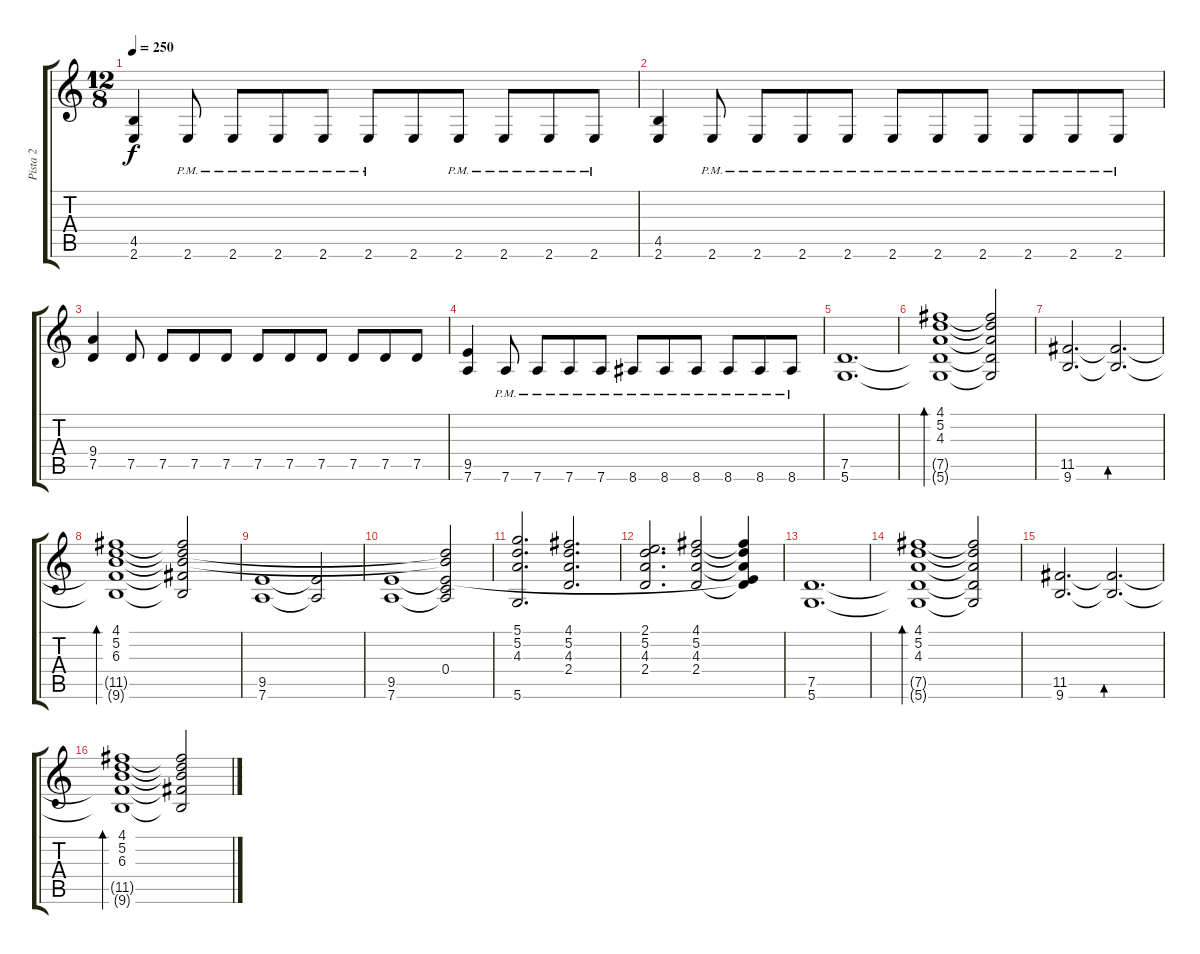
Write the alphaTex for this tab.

\track ("Pista 2" "Pista 2") {instrument distortionguitar}
\staff {score tabs}
\tuning (D4 A3 F3 C3 G2 D2) {hide}
\ts (12 8)
\tempo 250
\clef g2
\ks c
(4.5 2.6).4{dy f} 2.6{pm}.8 2.6{pm}.8 2.6{pm}.8 2.6{pm}.8 2.6{pm}.8 2.6.8 2.6{pm}.8 2.6{pm}.8 2.6{pm}.8 2.6{pm}.8 |
(4.5 2.6).4 2.6{pm}.8 2.6{pm}.8 2.6{pm}.8 2.6{pm}.8 2.6{pm}.8 2.6{pm}.8 2.6{pm}.8 2.6{pm}.8 2.6{pm}.8 2.6{pm}.8 |
(9.4 7.5).4 7.5.8 7.5.8 7.5.8 7.5.8 7.5.8 7.5.8 7.5.8 7.5.8 7.5.8 7.5.8 |
(9.5 7.6).4 7.6{pm}.8 7.6{pm}.8 7.6{pm}.8 7.6{pm}.8 8.6{pm}.8 8.6{pm}.8 8.6{pm}.8 8.6{pm}.8 8.6{pm}.8 8.6{pm}.8 |
(7.5 5.6).1{d} |
(4.1 5.2 4.3 7.5{t} 5.6{t}).1{bd 480} (4.1{t} 5.2{t} 4.3{t} 7.5{t} 5.6{t}).2 |
(11.5 9.6).2{d} (11.5{t} 9.6{t}).2{d bd 480} |
(4.1 5.2 6.3 11.5{t} 9.6{t}).1{bd 480} (4.1{t} 5.2{t} 6.3{t} 11.5{t} 9.6{t}).2 |
(9.5 7.6).1 (9.5{t} 7.6{t}).2 |
(9.5 7.6).1 (5.2{t} 6.3{t} 0.4 9.5{t} 7.6{t}).2 |
(5.1 5.2 4.3 5.6).2{d} (4.1 5.2 4.3 2.4).2{d} |
(2.1 5.2 4.3 2.4).2{d} (4.1 5.2 4.3 2.4).2 (4.1{t} 5.2{t} 4.3{t} 2.4{t} 9.5{t}).4 |
(7.5 5.6).1{d} |
(4.1 5.2 4.3 7.5{t} 5.6{t}).1{bd 480} (4.1{t} 5.2{t} 4.3{t} 7.5{t} 5.6{t}).2 |
(11.5 9.6).2{d} (11.5{t} 9.6{t}).2{d bd 480} |
(4.1 5.2 6.3 11.5{t} 9.6{t}).1{bd 480} (4.1{t} 5.2{t} 6.3{t} 11.5{t} 9.6{t}).2
